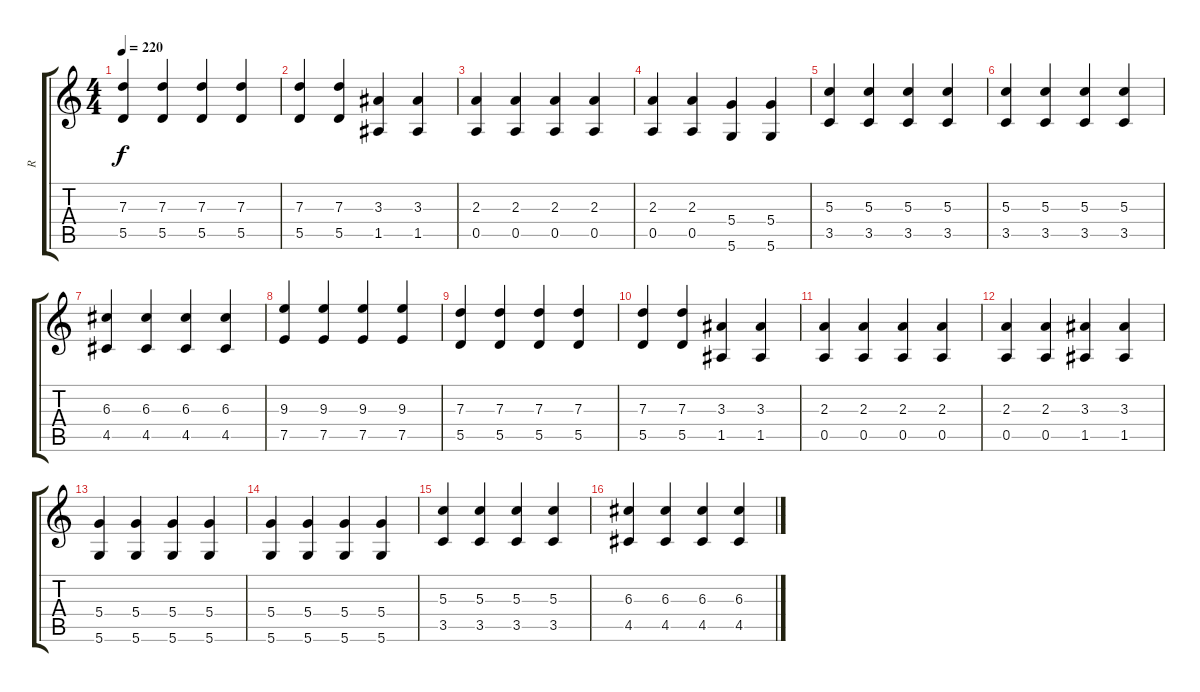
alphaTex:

\track ("R" "R") {instrument overdrivenguitar}
\staff {score tabs}
\tuning (E4 B3 G3 D3 A2 D2) {hide}
\ts (4 4)
\tempo 220
\clef g2
\ks c
(7.3 5.5).4{dy f} (7.3 5.5).4 (7.3 5.5).4 (7.3 5.5).4 |
(7.3 5.5).4 (7.3 5.5).4 (3.3 1.5).4 (3.3 1.5).4 |
(2.3 0.5).4 (2.3 0.5).4 (2.3 0.5).4 (2.3 0.5).4 |
(2.3 0.5).4 (2.3 0.5).4 (5.4 5.6).4 (5.4 5.6).4 |
(5.3 3.5).4 (5.3 3.5).4 (5.3 3.5).4 (5.3 3.5).4 |
(5.3 3.5).4 (5.3 3.5).4 (5.3 3.5).4 (5.3 3.5).4 |
(6.3 4.5).4 (6.3 4.5).4 (6.3 4.5).4 (6.3 4.5).4 |
(9.3 7.5).4 (9.3 7.5).4 (9.3 7.5).4 (9.3 7.5).4 |
(7.3 5.5).4 (7.3 5.5).4 (7.3 5.5).4 (7.3 5.5).4 |
(7.3 5.5).4 (7.3 5.5).4 (3.3 1.5).4 (3.3 1.5).4 |
(2.3 0.5).4 (2.3 0.5).4 (2.3 0.5).4 (2.3 0.5).4 |
(2.3 0.5).4 (2.3 0.5).4 (3.3 1.5).4 (3.3 1.5).4 |
(5.4 5.6).4 (5.4 5.6).4 (5.4 5.6).4 (5.4 5.6).4 |
(5.4 5.6).4 (5.4 5.6).4 (5.4 5.6).4 (5.4 5.6).4 |
(5.3 3.5).4 (5.3 3.5).4 (5.3 3.5).4 (5.3 3.5).4 |
(6.3 4.5).4 (6.3 4.5).4 (6.3 4.5).4 (6.3 4.5).4
